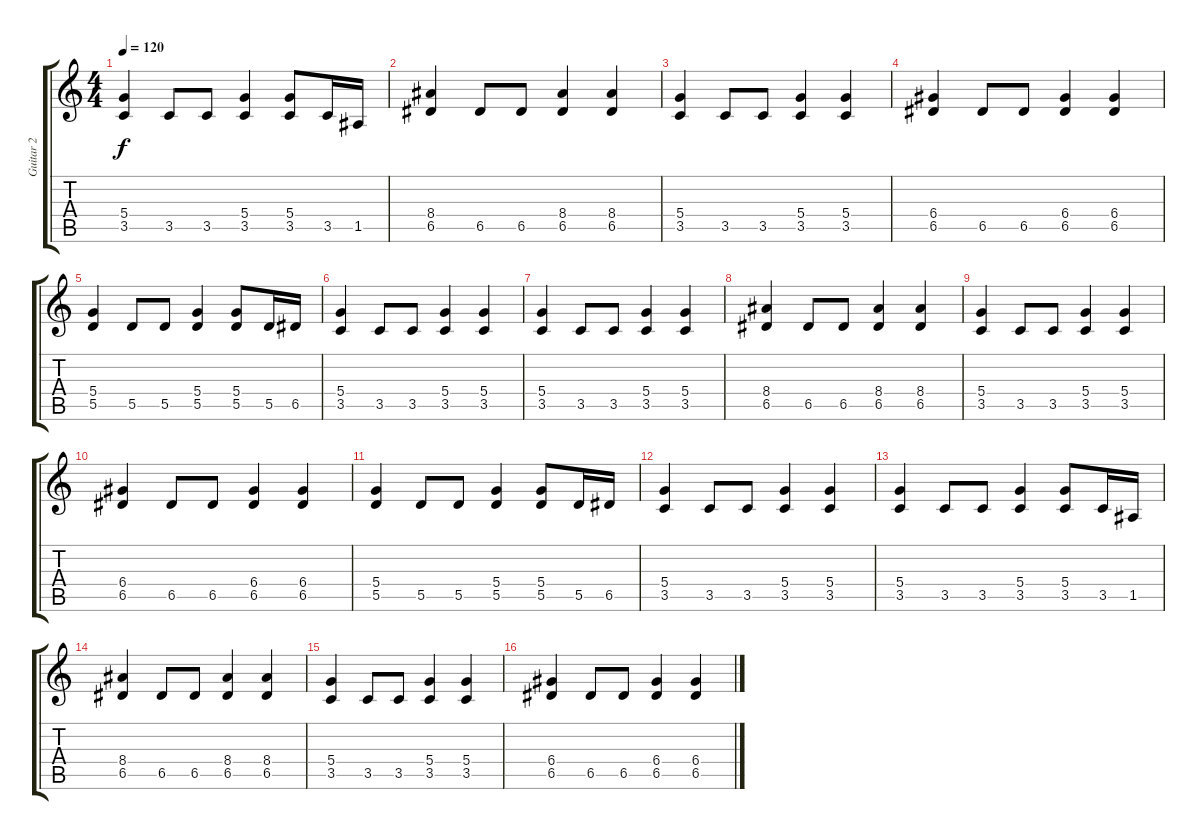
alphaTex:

\track ("Guitar 2" "Guitar 2") {instrument distortionguitar}
\staff {score tabs}
\tuning (E4 B3 G3 D3 A2 E2) {hide}
\ts (4 4)
\tempo 120
\clef g2
\ks c
(5.4 3.5).4{dy f instrument acousticguitarsteel} 3.5.8 3.5.8 (5.4 3.5).4 (5.4 3.5).8 3.5.16 1.5.16 |
(8.4 6.5).4{instrument acousticguitarsteel} 6.5.8 6.5.8 (8.4 6.5).4 (8.4 6.5).4 |
(5.4 3.5).4{instrument acousticguitarsteel} 3.5.8 3.5.8 (5.4 3.5).4 (5.4 3.5).4 |
(6.4 6.5).4{instrument acousticguitarsteel} 6.5.8 6.5.8 (6.4 6.5).4 (6.4 6.5).4 |
(5.4 5.5).4{instrument acousticguitarsteel} 5.5.8 5.5.8 (5.4 5.5).4 (5.4 5.5).8 5.5.16 6.5.16 |
(5.4 3.5).4{instrument acousticguitarsteel} 3.5.8 3.5.8 (5.4 3.5).4 (5.4 3.5).4 |
(5.4 3.5).4{instrument acousticguitarsteel} 3.5.8 3.5.8 (5.4 3.5).4 (5.4 3.5).4 |
(8.4 6.5).4{instrument acousticguitarsteel} 6.5.8 6.5.8 (8.4 6.5).4 (8.4 6.5).4 |
(5.4 3.5).4{instrument acousticguitarsteel} 3.5.8 3.5.8 (5.4 3.5).4 (5.4 3.5).4 |
(6.4 6.5).4{instrument acousticguitarsteel} 6.5.8 6.5.8 (6.4 6.5).4 (6.4 6.5).4 |
(5.4 5.5).4{instrument acousticguitarsteel} 5.5.8 5.5.8 (5.4 5.5).4 (5.4 5.5).8 5.5.16 6.5.16 |
(5.4 3.5).4{instrument acousticguitarsteel} 3.5.8 3.5.8 (5.4 3.5).4 (5.4 3.5).4 |
(5.4 3.5).4{instrument acousticguitarsteel} 3.5.8 3.5.8 (5.4 3.5).4 (5.4 3.5).8 3.5.16 1.5.16 |
(8.4 6.5).4{instrument acousticguitarsteel} 6.5.8 6.5.8 (8.4 6.5).4 (8.4 6.5).4 |
(5.4 3.5).4{instrument acousticguitarsteel} 3.5.8 3.5.8 (5.4 3.5).4 (5.4 3.5).4 |
(6.4 6.5).4{instrument acousticguitarsteel} 6.5.8 6.5.8 (6.4 6.5).4 (6.4 6.5).4
